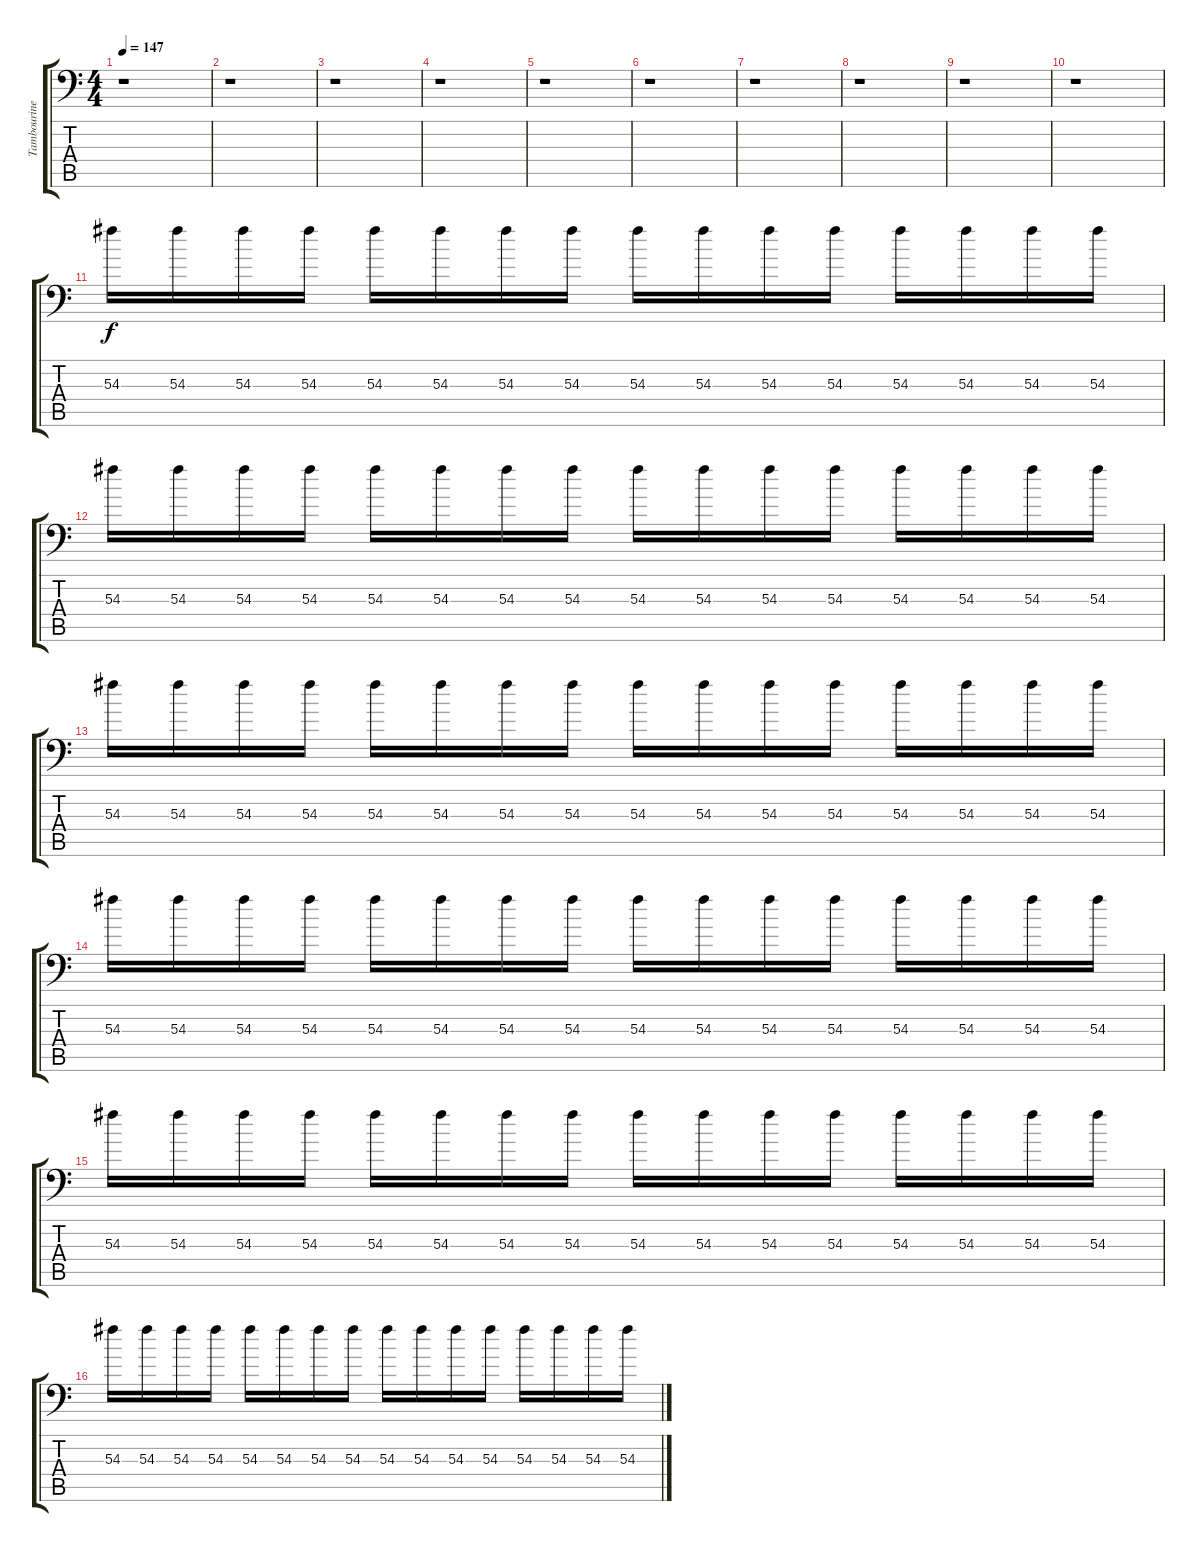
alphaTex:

\track ("Tambourine" "Tambourine") {instrument acousticgrandpiano}
\staff {score tabs}
\tuning (C-1 C-1 C-1 C-1 C-1 C-1) {hide}
\ts (4 4)
\tempo 147
\clef f4
\ks c
r.1{dy f} |
r.1 |
r.1 |
r.1 |
r.1 |
r.1 |
r.1 |
r.1 |
r.1 |
r.1 |
54.3.16 54.3.16 54.3.16 54.3.16 54.3.16 54.3.16 54.3.16 54.3.16 54.3.16 54.3.16 54.3.16 54.3.16 54.3.16 54.3.16 54.3.16 54.3.16 |
54.3.16 54.3.16 54.3.16 54.3.16 54.3.16 54.3.16 54.3.16 54.3.16 54.3.16 54.3.16 54.3.16 54.3.16 54.3.16 54.3.16 54.3.16 54.3.16 |
54.3.16 54.3.16 54.3.16 54.3.16 54.3.16 54.3.16 54.3.16 54.3.16 54.3.16 54.3.16 54.3.16 54.3.16 54.3.16 54.3.16 54.3.16 54.3.16 |
54.3.16 54.3.16 54.3.16 54.3.16 54.3.16 54.3.16 54.3.16 54.3.16 54.3.16 54.3.16 54.3.16 54.3.16 54.3.16 54.3.16 54.3.16 54.3.16 |
54.3.16 54.3.16 54.3.16 54.3.16 54.3.16 54.3.16 54.3.16 54.3.16 54.3.16 54.3.16 54.3.16 54.3.16 54.3.16 54.3.16 54.3.16 54.3.16 |
54.3.16 54.3.16 54.3.16 54.3.16 54.3.16 54.3.16 54.3.16 54.3.16 54.3.16 54.3.16 54.3.16 54.3.16 54.3.16 54.3.16 54.3.16 54.3.16
